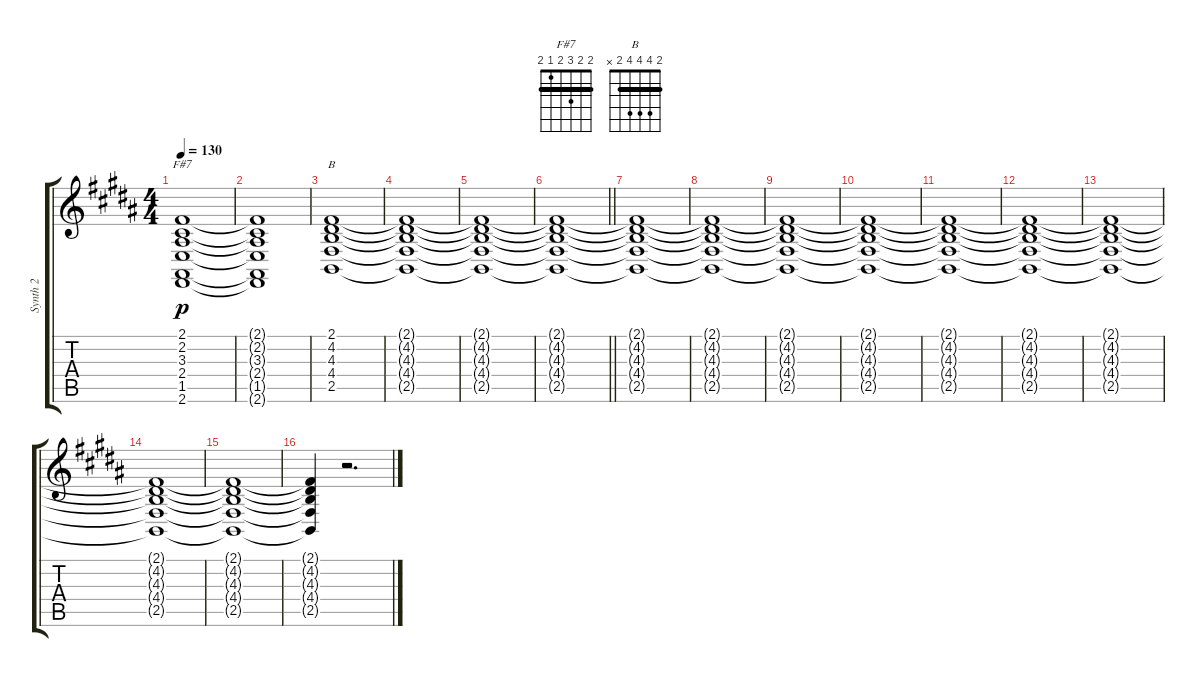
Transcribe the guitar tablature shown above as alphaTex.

\track ("Synth 2" "Synth 2") {instrument drawbarorgan}
\staff {score tabs}
\tuning (E4 B3 G3 D3 A2 E2) {hide}
\chord ("F#7" 2 2 3 2 1 2) {barre 2}
\chord ("B" 2 4 4 4 2 x) {barre 2}
\ts (4 4)
\tempo 130
\clef g2
\ks b
(2.1 2.2 3.3 2.4 1.5 2.6).1{ch "F#7" dy p} |
(2.1{t} 2.2{t} 3.3{t} 2.4{t} 1.5{t} 2.6{t}).1 |
(2.1 4.2 4.3 4.4 2.5).1{ch "B"} |
(2.1{t} 4.2{t} 4.3{t} 4.4{t} 2.5{t}).1 |
(2.1{t} 4.2{t} 4.3{t} 4.4{t} 2.5{t}).1 |
\barLineRight lightlight
(2.1{t} 4.2{t} 4.3{t} 4.4{t} 2.5{t}).1 |
(2.1{t} 4.2{t} 4.3{t} 4.4{t} 2.5{t}).1 |
(2.1{t} 4.2{t} 4.3{t} 4.4{t} 2.5{t}).1 |
(2.1{t} 4.2{t} 4.3{t} 4.4{t} 2.5{t}).1 |
(2.1{t} 4.2{t} 4.3{t} 4.4{t} 2.5{t}).1 |
(2.1{t} 4.2{t} 4.3{t} 4.4{t} 2.5{t}).1 |
(2.1{t} 4.2{t} 4.3{t} 4.4{t} 2.5{t}).1 |
(2.1{t} 4.2{t} 4.3{t} 4.4{t} 2.5{t}).1 |
(2.1{t} 4.2{t} 4.3{t} 4.4{t} 2.5{t}).1 |
(2.1{t} 4.2{t} 4.3{t} 4.4{t} 2.5{t}).1 |
(2.1{t} 4.2{t} 4.3{t} 4.4{t} 2.5{t}).4 r.2{d}
